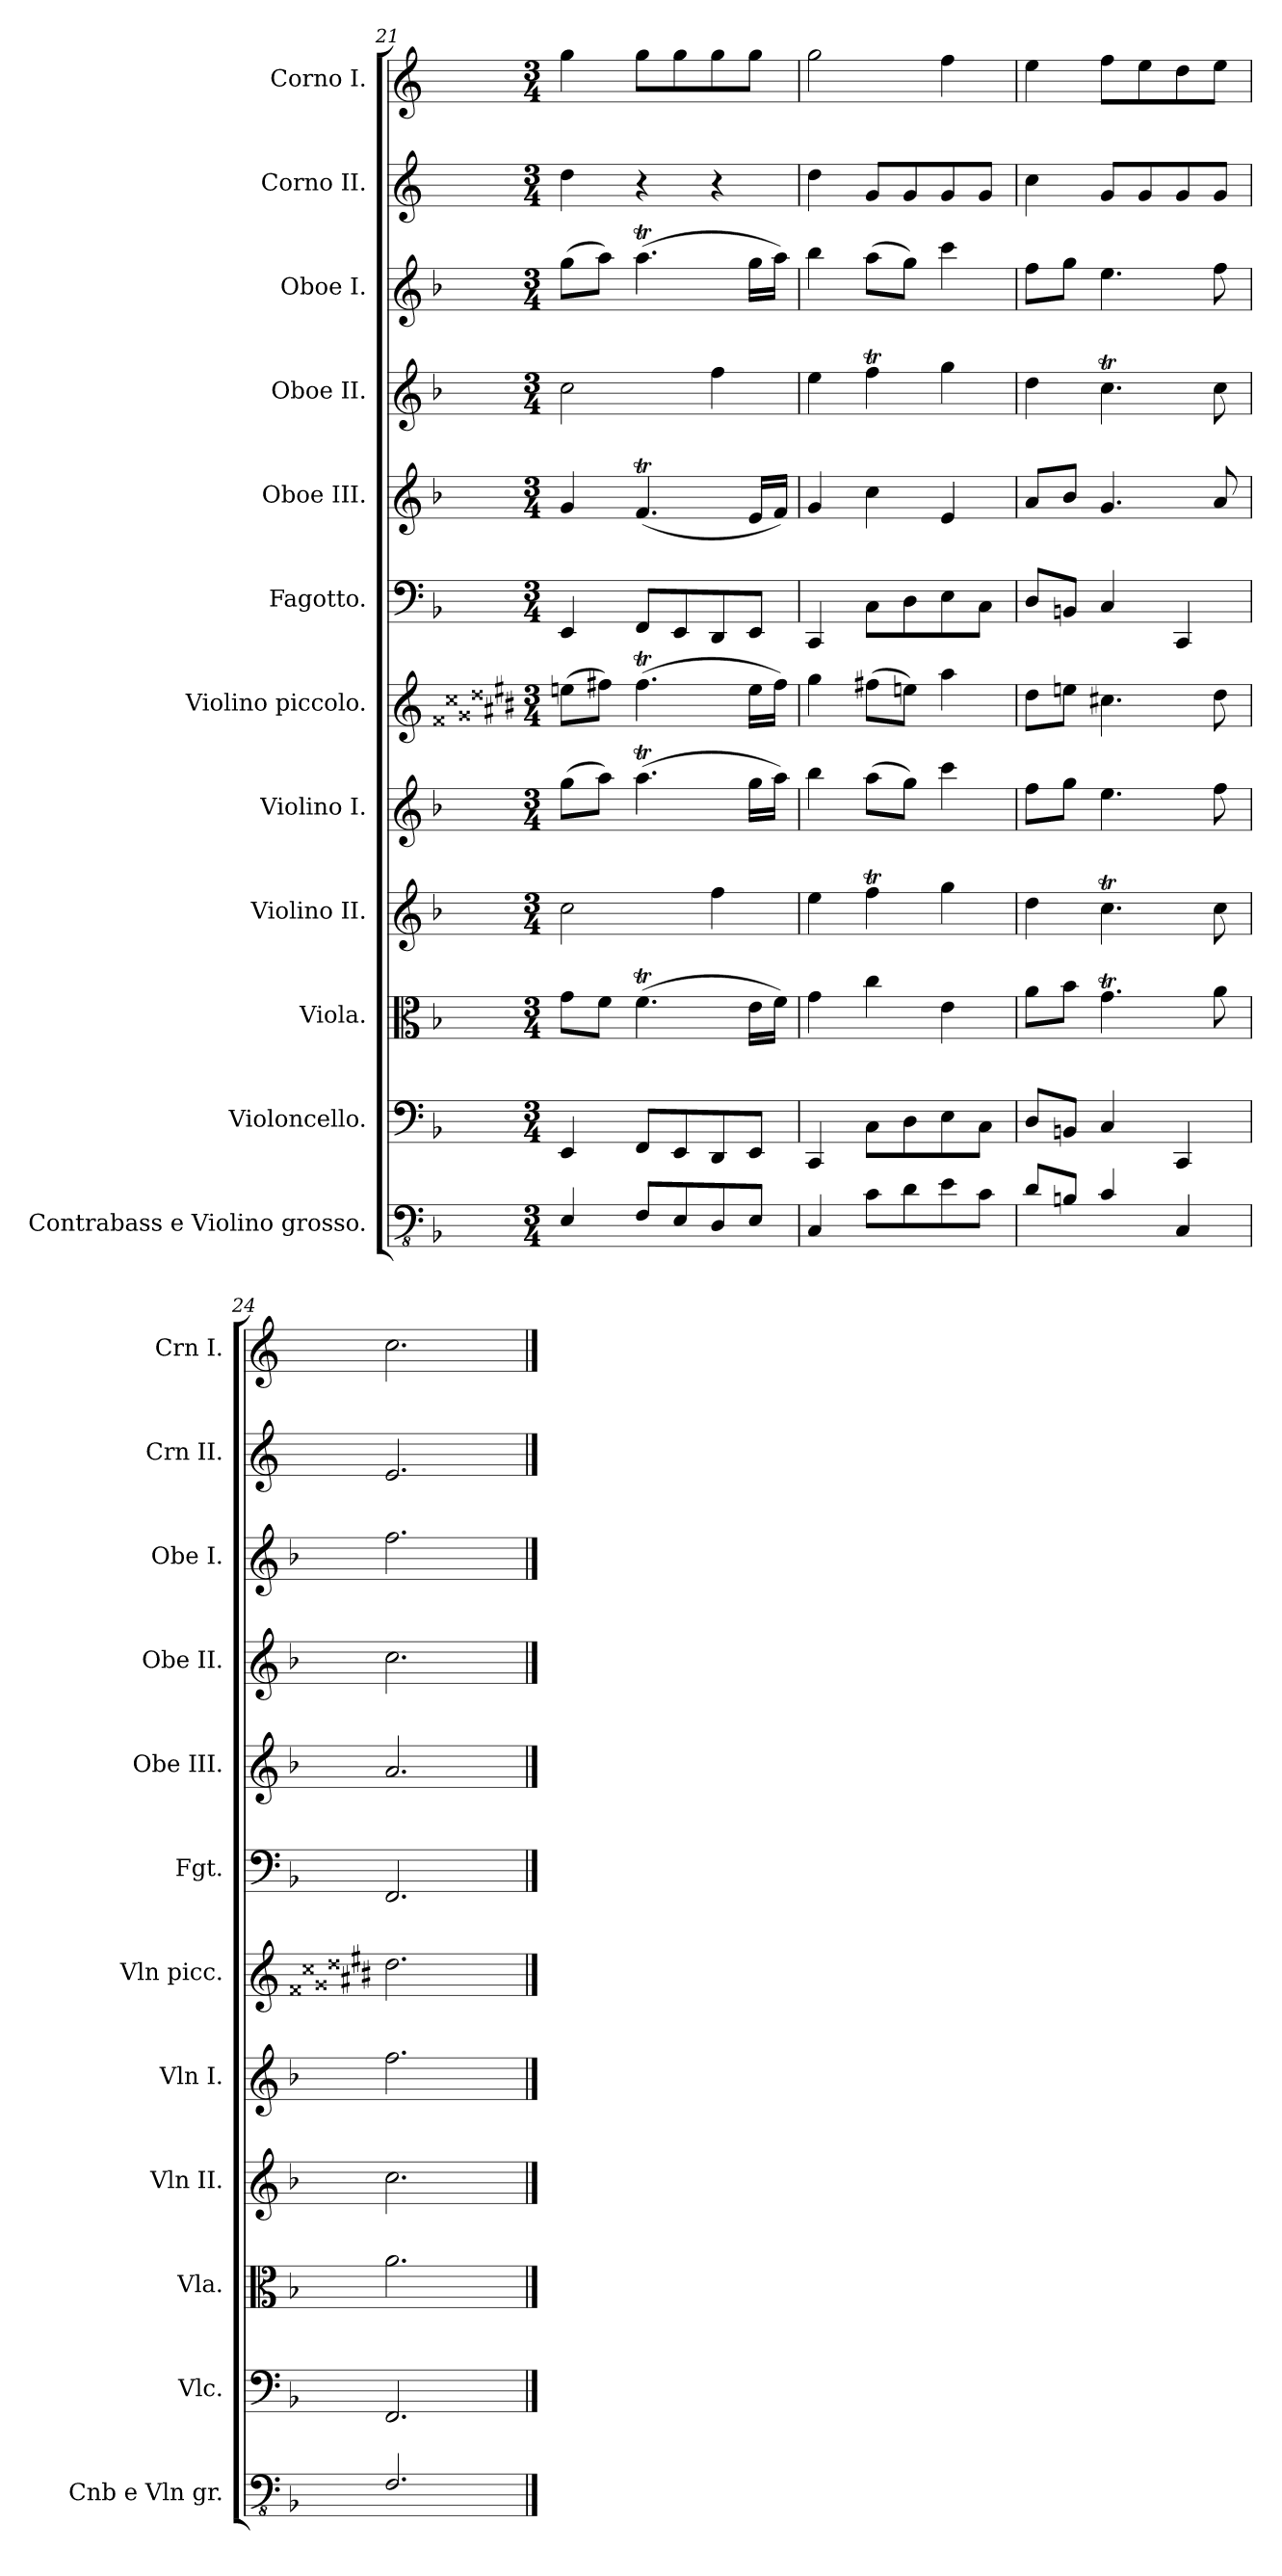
**kern	**kern	**kern	**kern	**kern	**kern	**kern	**kern	**kern	**kern	**kern	**kern
*part12	*part11	*part10	*part9	*part8	*part7	*part6	*part5	*part4	*part3	*part2	*part1
*staff12	*staff11	*staff10	*staff9	*staff8	*staff7	*staff6	*staff5	*staff4	*staff3	*staff2	*staff1
*I"Contrabass e Violino grosso.	*I"Violoncello.	*I"Viola.	*I"Violino II.	*I"Violino I.	*I"Violino piccolo.	*I"Fagotto.	*I"Oboe III.	*I"Oboe II.	*I"Oboe I.	*I"Corno II.	*I"Corno I.
*I'Cnb e Vln gr.	*I'Vlc.	*I'Vla.	*I'Vln II.	*I'Vln I.	*I'Vln picc.	*I'Fgt.	*I'Obe III.	*I'Obe II.	*I'Obe I.	*I'Crn II.	*I'Crn I.
!!LO:PB:g=z
*clefFv4	*clefF4	*clefC3	*clefG2	*clefG2	*clefG2	*clefF4	*clefG2	*clefG2	*clefG2	*clefG2	*clefG2
*ITrd7c12	*	*	*	*	*ITrd-1c-3	*	*	*	*	*ITrd4c7	*ITrd4c7
*k[b-]	*k[b-]	*k[b-]	*k[b-]	*k[b-]	*k[f##c##g##d##a#e#b#]	*k[b-]	*k[b-]	*k[b-]	*k[b-]	*k[b-]	*k[b-]
*M3/4	*M3/4	*M3/4	*M3/4	*M3/4	*M3/4	*M3/4	*M3/4	*M3/4	*M3/4	*M3/4	*M3/4
=21	=21	=21	=21	=21	=21	=21	=21	=21	=21	=21	=21
4EEE/	4EE/	8g\L	2cc\	(>8gg\L	(>8ff##\L	4EE/	4g/	2cc\	(>8gg\L	4g\	4cc\
.	.	8f\J	.	8aa\J)	8gg##\J)	.	.	.	8aa\J)	.	.
8FFF/L	8FF/L	(>4.fT\	.	(>4.aat\	(>4.gg##t\	8FF/L	(<4.fT/	.	(>4.aat\	4r	8cc\L
8EEE/	8EE/	.	.	.	.	8EE/	.	.	.	.	8cc\
8DDD/	8DD/	.	4ff\	.	.	8DD/	.	4ff\	.	4r	8cc\
8EEE/J	8EE/J	16e\LL	.	16gg\LL	16ff##\LL	8EE/J	16e/LL	.	16gg\LL	.	8cc\J
.	.	16f\JJ)	.	16aa\JJ)	16gg##\JJ)	.	16f/JJ)	.	16aa\JJ)	.	.
=22	=22	=22	=22	=22	=22	=22	=22	=22	=22	=22	=22
4CCC/	4CC/	4g\	4ee\	4bb-\	4aa#\	4CC/	4g/	4ee\	4bb-\	4g\	2cc\
8CC\L	8C\L	4cc\	4ffT\	(>8aa\L	(>8gg##\L	8C\L	4cc\	4ffT\	(>8aa\L	8c/L	.
8DD\	8D\	.	.	8gg\J)	8ff##\J)	8D\	.	.	8gg\J)	8c/	.
8EE\	8E\	4e\	4gg\	4ccc\	4bb#\	8E\	4e/	4gg\	4ccc\	8c/	4b-\
8CC\J	8C\J	.	.	.	.	8C\J	.	.	.	8c/J	.
=23	=23	=23	=23	=23	=23	=23	=23	=23	=23	=23	=23
8DD/L	8D/L	8a\L	4dd\	8ff\L	8ee#\L	8D/L	8a/L	4dd\	8ff\L	4f\	4a\
8BBBn/J	8BBn/J	8b-\J	.	8gg\J	8ff##\J	8BBn/J	8b-/J	.	8gg\J	.	.
4CC/	4C/	4.gT\	4.ccT\	4.ee\	4.dd##\	4C/	4.g/	4.ccT\	4.ee\	8c/L	8b-\L
.	.	.	.	.	.	.	.	.	.	8c/	8a\
4CCC/	4CC/	.	.	.	.	4CC/	.	.	.	8c/	8g\
.	.	8a\	8cc\	8ff\	8ee#\	.	8a/	8cc\	8ff\	8c/J	8a\J
=24	=24	=24	=24	=24	=24	=24	=24	=24	=24	=24	=24
2.FFF/	2.FF/	2.a\	2.cc\	2.ff\	2.ee#\	2.FF/	2.a/	2.cc\	2.ff\	2.A/	2.f\
==	==	==	==	==	==	==	==	==	==	==	==
*-	*-	*-	*-	*-	*-	*-	*-	*-	*-	*-	*-
